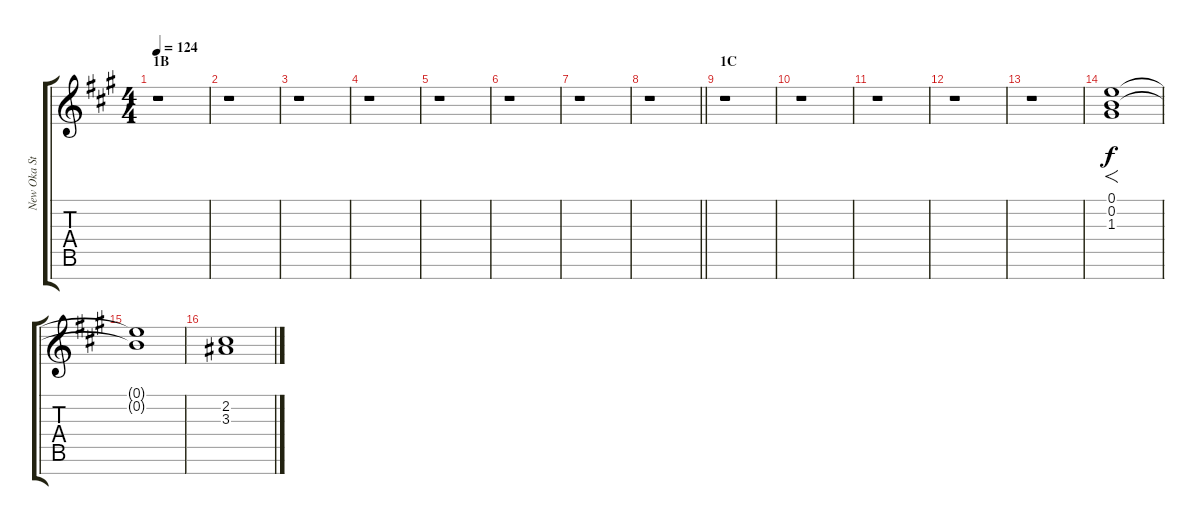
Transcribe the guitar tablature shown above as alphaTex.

\track ("New Oka Star" "New Oka St") {instrument lead6voice}
\staff {score tabs}
\tuning (E5 B4 G4 D4 A3 E3 B2) {hide}
\ts (4 4)
\section ("" "1B")
\tempo 124
\clef g2
\ks a
r.1{dy f} |
r.1 |
r.1 |
r.1 |
r.1 |
r.1 |
r.1 |
\barLineRight lightlight
r.1 |
\section ("" "1C")
r.1 |
r.1 |
r.1 |
r.1 |
r.1 |
(0.1 0.2 1.3).1{f} |
(0.1{t} 0.2{t}).1 |
(2.2 3.3).1
